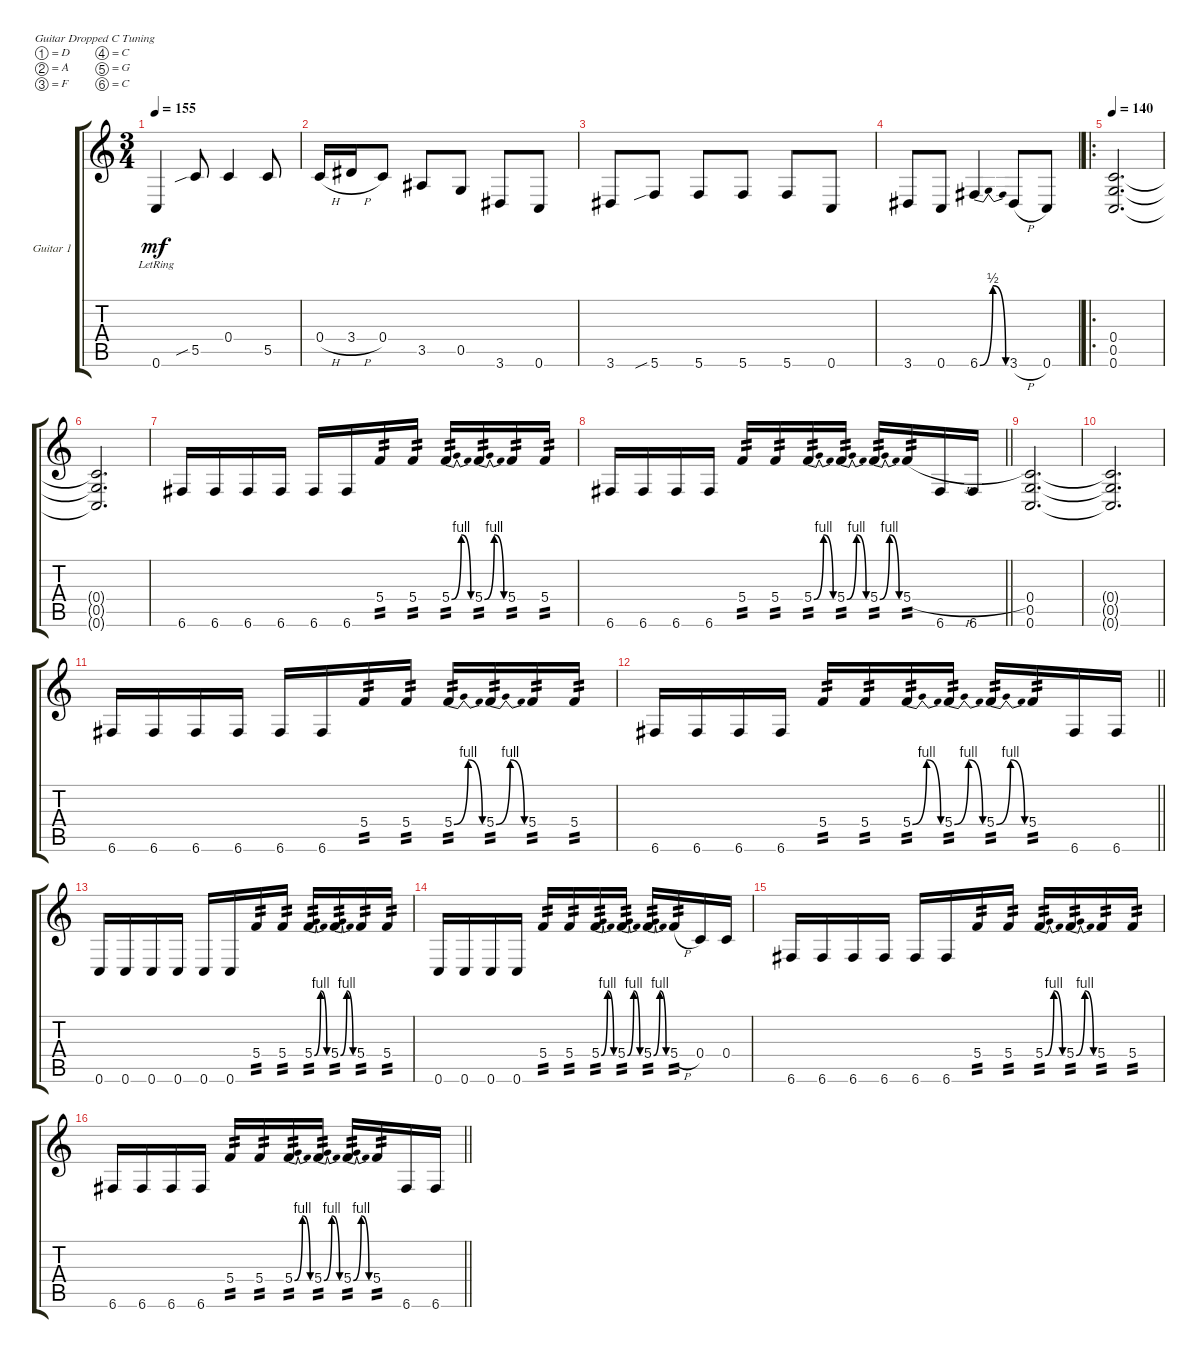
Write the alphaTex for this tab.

\bracketExtendMode groupsimilarinstruments
\firstSystemTrackNameOrientation horizontal
\otherSystemsTrackNameOrientation horizontal
\track ("Guitar 1" "Guitar 1") {instrument distortionguitar}
\staff {score tabs}
\tuning (D4 A3 F3 C3 G2 C2)
\ts (3 4)
\tempo 155
\clef g2
\ks c
0.6{lr}.4{dy mf} 5.5{sib}.8 0.4.4 5.5.8 |
0.4{h}.16 3.4{h}.16 0.4.8 3.5.8 0.5.8 3.6.8 0.6.8 |
3.6.8 5.6{sib}.8 5.6.8 5.6.8 5.6.8 0.6.8 |
3.6.8 0.6.8 6.6{be (bendrelease 0 0 14.399999999999999 2 25.8 2 35.4 0)}.4 3.6{h}.8 0.6.8 |
\ro
\tempo 140
(0.6 0.5 0.4).2{d} |
(0.5{t} 0.6{t} 0.4{t}).2{d} |
6.6.16 6.6.16 6.6.16 6.6.16 6.6.16 6.6.16 5.4.16{tp 2} 5.4.16{tp 2} 5.4{be (bendrelease 0 0 10.2 4 20.4 4 30 0)}.16{tp 2} 5.4{be (bendrelease 0 0 10.2 4 20.4 4 60 0)}.16{tp 2} 5.4.16{tp 2} 5.4.16{tp 2} |
\barLineRight lightlight
6.6.16 6.6.16 6.6.16 6.6.16 5.4.16{tp 2} 5.4.16{tp 2} 5.4{be (bendrelease 0 0 10.2 4 20.4 4 30 0)}.16{tp 2} 5.4{be (bendrelease 0 0 10.2 4 20.4 4 60 0)}.16{tp 2} 5.4{be (bendrelease 0 0 10.2 4 20.4 4 57.599999999999994 0)}.16{tp 2} 5.4{h}.16{tp 2} 6.6.16 6.6.16 |
(0.6 0.5 0.4).2{d} |
(0.5{t} 0.6{t} 0.4{t}).2{d} |
6.6.16 6.6.16 6.6.16 6.6.16 6.6.16 6.6.16 5.4.16{tp 2} 5.4.16{tp 2} 5.4{be (bendrelease 0 0 10.2 4 20.4 4 30 0)}.16{tp 2} 5.4{be (bendrelease 0 0 10.2 4 20.4 4 60 0)}.16{tp 2} 5.4.16{tp 2} 5.4.16{tp 2} |
\barLineRight lightlight
6.6.16 6.6.16 6.6.16 6.6.16 5.4.16{tp 2} 5.4.16{tp 2} 5.4{be (bendrelease 0 0 10.2 4 20.4 4 30 0)}.16{tp 2} 5.4{be (bendrelease 0 0 10.2 4 20.4 4 60 0)}.16{tp 2} 5.4{be (bendrelease 0 0 10.2 4 20.4 4 57.599999999999994 0)}.16{tp 2} 5.4.16{tp 2} 6.6.16 6.6.16 |
0.6.16 0.6.16 0.6.16 0.6.16 0.6.16 0.6.16 5.4.16{tp 2} 5.4.16{tp 2} 5.4{be (bendrelease 0 0 10.2 4 20.4 4 30 0)}.16{tp 2} 5.4{be (bendrelease 0 0 10.2 4 20.4 4 60 0)}.16{tp 2} 5.4.16{tp 2} 5.4.16{tp 2} |
0.6.16 0.6.16 0.6.16 0.6.16 5.4.16{tp 2} 5.4.16{tp 2} 5.4{be (bendrelease 0 0 10.2 4 20.4 4 30 0)}.16{tp 2} 5.4{be (bendrelease 0 0 10.2 4 20.4 4 60 0)}.16{tp 2} 5.4{be (bendrelease 0 0 10.2 4 20.4 4 57.599999999999994 0)}.16{tp 2} 5.4{h}.16{tp 2} 0.4.16 0.4.16 |
6.6.16 6.6.16 6.6.16 6.6.16 6.6.16 6.6.16 5.4.16{tp 2} 5.4.16{tp 2} 5.4{be (bendrelease 0 0 10.2 4 20.4 4 30 0)}.16{tp 2} 5.4{be (bendrelease 0 0 10.2 4 20.4 4 60 0)}.16{tp 2} 5.4.16{tp 2} 5.4.16{tp 2} |
\barLineRight lightlight
6.6.16 6.6.16 6.6.16 6.6.16 5.4.16{tp 2} 5.4.16{tp 2} 5.4{be (bendrelease 0 0 10.2 4 20.4 4 30 0)}.16{tp 2} 5.4{be (bendrelease 0 0 10.2 4 20.4 4 60 0)}.16{tp 2} 5.4{be (bendrelease 0 0 10.2 4 20.4 4 57.599999999999994 0)}.16{tp 2} 5.4.16{tp 2} 6.6.16 6.6.16
